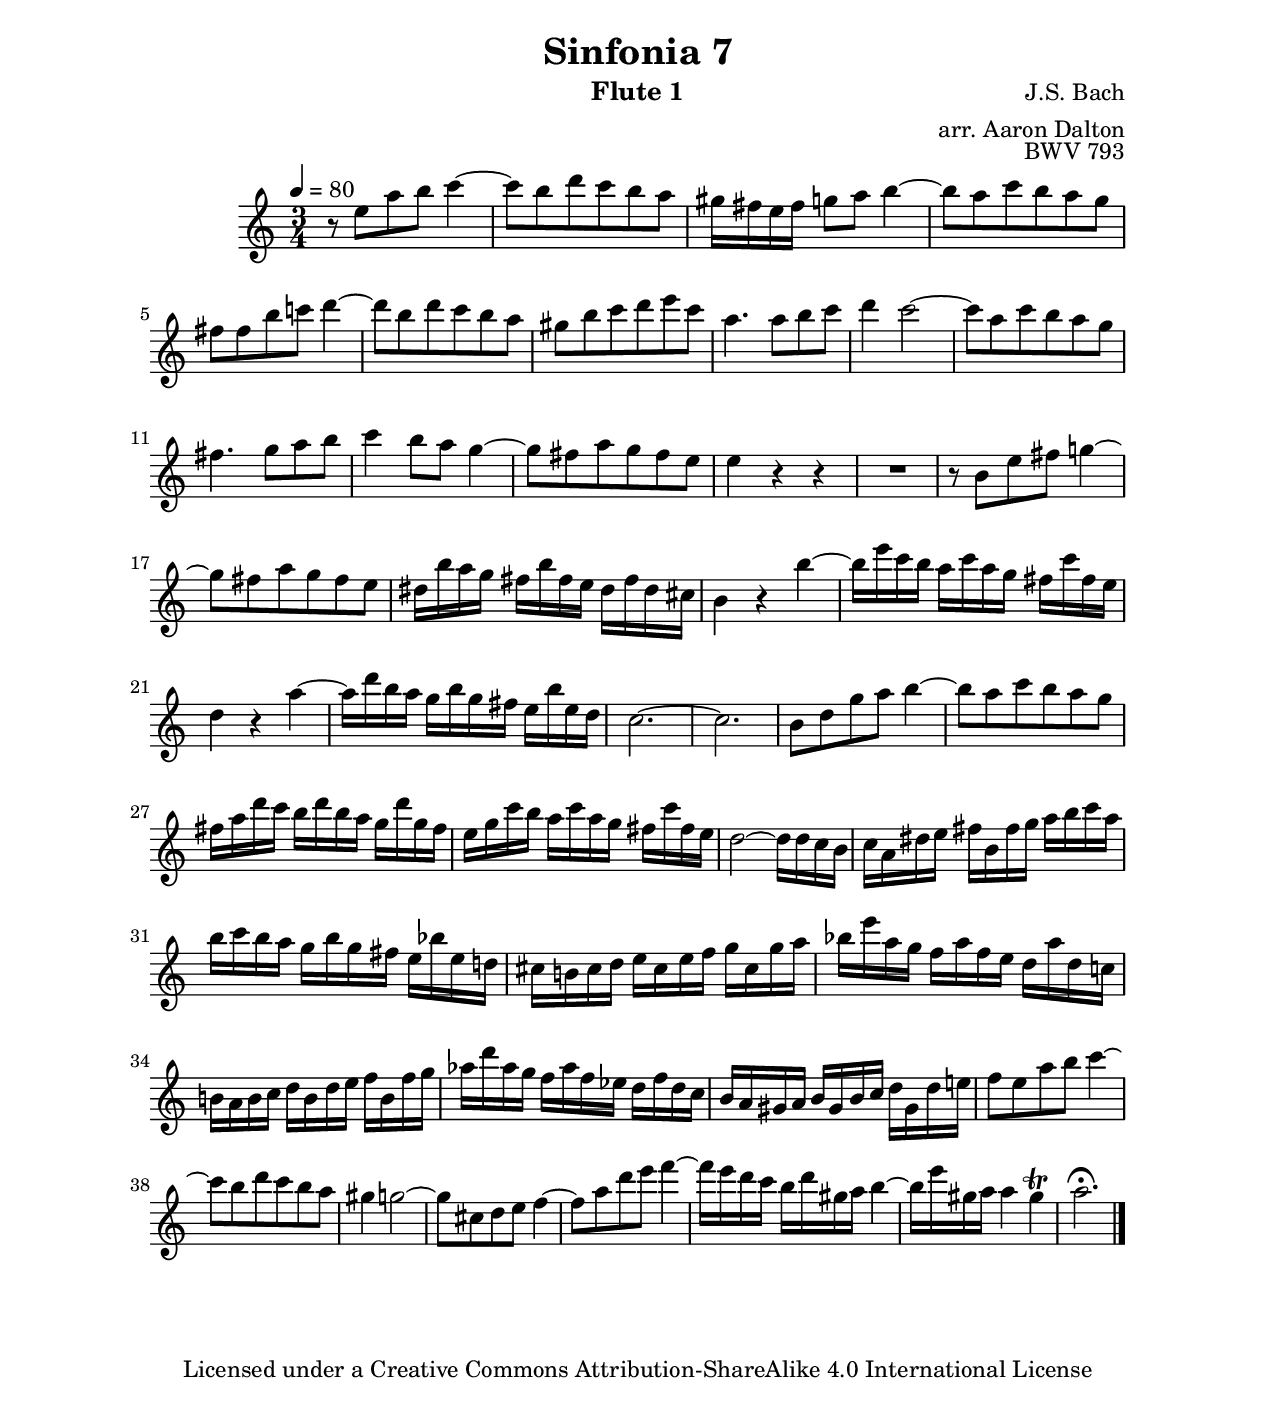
\version "2.18.2"

oneNotes = \transpose c f \relative c'' {
    \time 3/4
    \key e \minor
    \tempo 4 = 80
  % bars 1-4
  r8  b[ e fis] g4 ~  |
  g8 fis a g fis e  |
  dis16 cis b cis d8 e fis4 ~ |
  fis8 e g fis e d | 

  % bars 5-9
  cis cis fis g! a4 ~  |
  a8 fis a g fis e |
  dis fis g a b g |
  e4.  e8[ fis g]  |
  a4 g2 ~ | 

  % bars 10-13
  g8 e g fis e d  |
  cis4.  d8[ e fis] |
  g4 fis8 e d4 ~ |
  d8 cis e d cis b | 
 
  % bars 14-17
  b4 r r |
  R2. |
  r8  fis[ b cis] d!4 ~  |
  d8 cis e d cis b | 

  % bars 18-21
  ais16 fis' e d cis fis cis b ais cis ais gis |
  fis4 r fis' ~ |
  fis16 b g fis e g e d cis g' cis, b |
  a4 r e' ~ | 

  % bars 22-24
  e16 a fis e d fis d cis b fis' b, a |
  g2. ~ |
  g2. | 

  % bars 25-27 
  fis8 a d e fis4 ~ |
  fis8 e g fis e d |
  cis16 e a g fis a fis e d a' d, cis | 

  % bars 28-30
  b d g fis e g e d cis g' cis, b |
  a2 ~ a16 a g fis |
  g e ais b cis fis, cis' d e fis g e | 

  % bars 31-33
  fis g fis e d fis d cis b f' b, a! |
  gis fis! gis a b gis b c d gis, d' e |
  f b e, d c e c b a e' a, g! | 

  % bars 34-36
  fis!16 e fis g a fis a b c fis, c' d |
  ees a ees d c ees c bes a c a g |
  fis e dis e fis dis fis g a dis, a' b! | 

  % bars 37-40
  c8 b e fis g4 ~ |
  g8 fis a g fis e |
  dis4 d2 ~ |
  d8 gis, a b c4 ~ | 

  % bars 41-44
  c8 e a b c4 ~ |
  c16 b a g fis a dis, e fis4 ~ |
  fis16 b dis, e e4 dis\trill |
  e2.\fermata \bar "|."
}


\paper {
  #(set-paper-size "letter")
  top-margin = 1\in
  bottom-margin = 1\in
  left-margin = 1\in
  right-margin = 1\in
}

\header {
    instrument = "Flute 1"
    title = "Sinfonia 7"
    opus = "BWV 793"
    composer = "J.S. Bach"
    arranger = "arr. Aaron Dalton"
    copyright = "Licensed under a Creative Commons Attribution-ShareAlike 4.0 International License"
}

{
    \set Score.skipBars = ##t
    \oneNotes
}